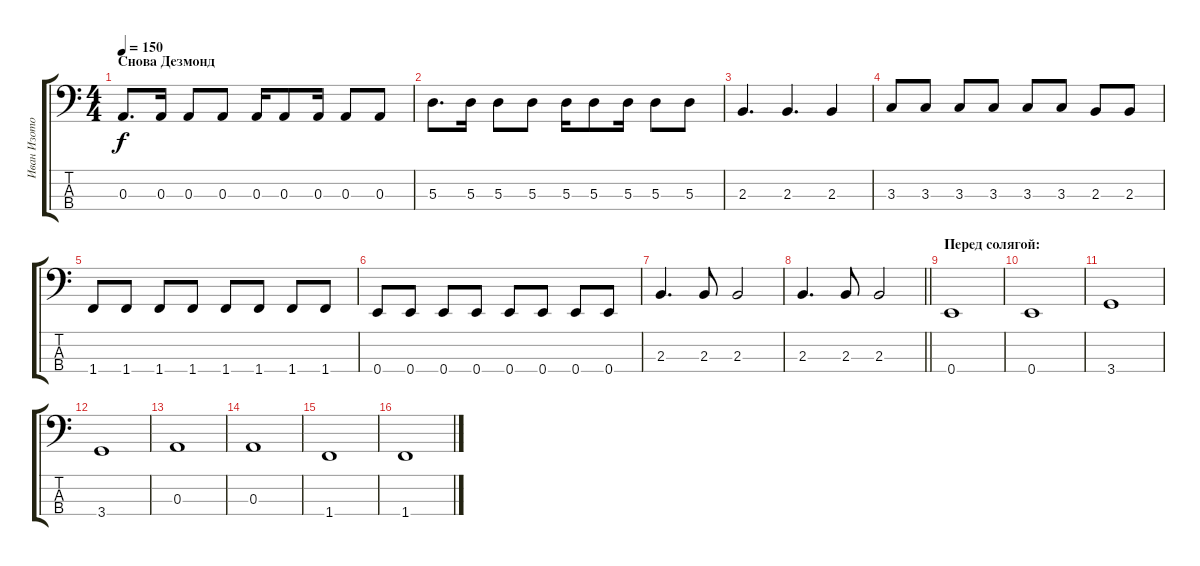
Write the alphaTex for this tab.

\track ("Иван Изотов" "Иван Изото") {instrument electricbasspick}
\staff {score tabs}
\tuning (G2 D2 A1 E1) {hide}
\ts (4 4)
\section ("" "Снова Дезмонд")
\tempo 150
\clef f4
\ks c
0.3.8{d dy f} 0.3.16 0.3.8 0.3.8 0.3.16 0.3.8 0.3.16 0.3.8 0.3.8 |
5.3.8{d} 5.3.16 5.3.8 5.3.8 5.3.16 5.3.8 5.3.16 5.3.8 5.3.8 |
2.3.4{d} 2.3.4{d} 2.3.4 |
3.3.8 3.3.8 3.3.8 3.3.8 3.3.8 3.3.8 2.3.8 2.3.8 |
1.4.8 1.4.8 1.4.8 1.4.8 1.4.8 1.4.8 1.4.8 1.4.8 |
0.4.8 0.4.8 0.4.8 0.4.8 0.4.8 0.4.8 0.4.8 0.4.8 |
2.3.4{d} 2.3.8 2.3.2 |
\barLineRight lightlight
2.3.4{d} 2.3.8 2.3.2 |
\section ("" "Перед солягой:")
0.4.1 |
0.4.1 |
3.4.1 |
3.4.1 |
0.3.1 |
0.3.1 |
1.4.1 |
1.4.1
